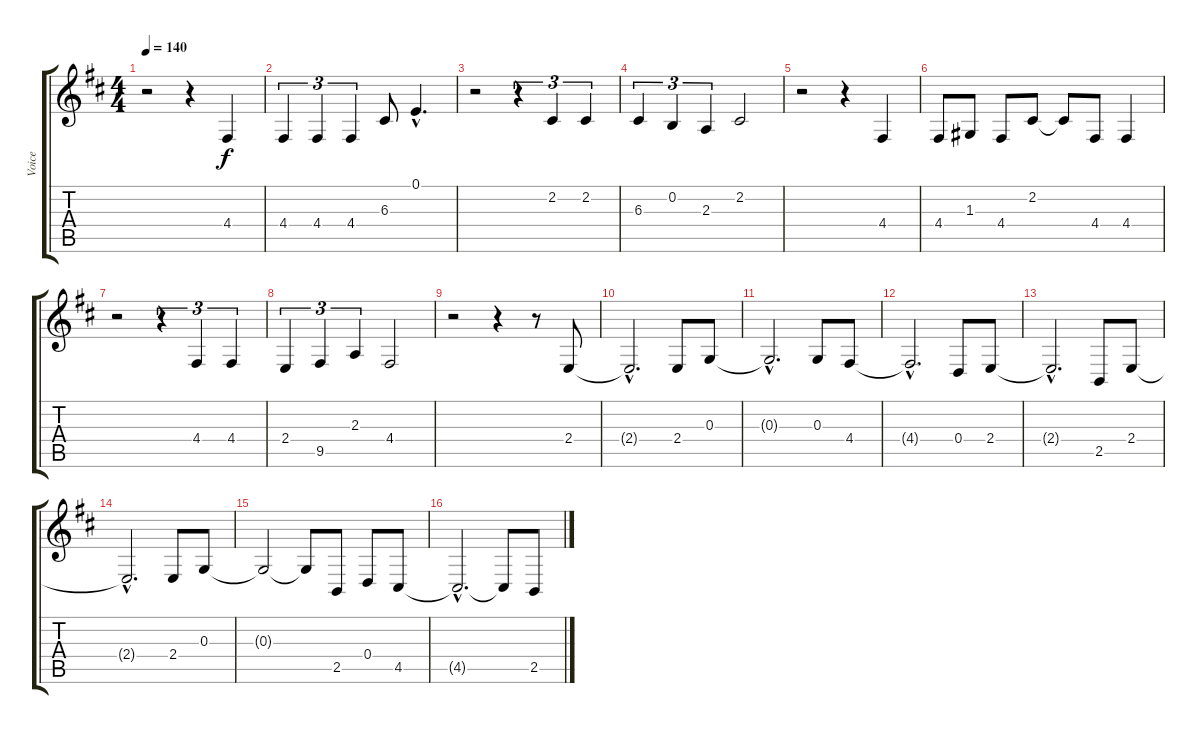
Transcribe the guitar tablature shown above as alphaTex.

\track ("Voice" "Voice") {instrument fiddle}
\staff {score tabs}
\tuning (E4 B3 G3 D3 A2 E2) {hide}
\ts (4 4)
\tempo 140
\clef g2
\ks d
r.2{dy f} r.4 4.4.4 |
4.4.4{tu (3 2)} 4.4.4{tu (3 2)} 4.4.4{tu (3 2)} 6.3.8 0.1{hac}.4{d} |
r.2 r.4{tu (3 2)} 2.2.4{tu (3 2)} 2.2.4{tu (3 2)} |
6.3.4{tu (3 2)} 0.2.4{tu (3 2)} 2.3.4{tu (3 2)} 2.2.2 |
r.2 r.4 4.4.4 |
4.4.8 1.3.8 4.4.8 2.2.8 2.2{t}.8 4.4.8 4.4.4 |
r.2 r.4{tu (3 2)} 4.4.4{tu (3 2)} 4.4.4{tu (3 2)} |
2.4.4{tu (3 2)} 9.5.4{tu (3 2)} 2.3.4{tu (3 2)} 4.4.2 |
r.2 r.4 r.8 2.4.8 |
2.4{hac t}.2{d} 2.4.8 0.3.8 |
0.3{hac t}.2{d} 0.3.8 4.4.8 |
4.4{hac t}.2{d} 0.4.8 2.4.8 |
2.4{hac t}.2{d} 2.5.8 2.4.8 |
2.4{hac t}.2{d} 2.4.8 0.3.8 |
0.3{t}.2 0.3{t}.8 2.5.8 0.4.8 4.5.8 |
4.5{hac t}.2{d} 4.5{t}.8 2.5.8
